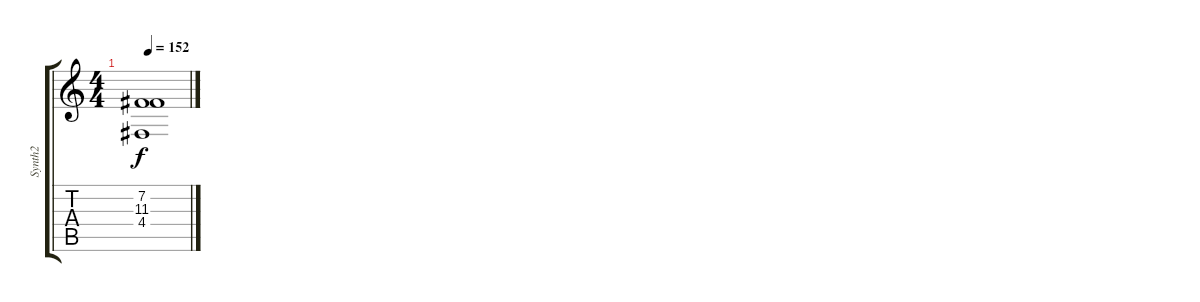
\track ("Synth2" "Synth2") {instrument synthstrings2}
\staff {score tabs}
\tuning (E4 B3 G3 D3 A2 E2) {hide}
\ts (4 4)
\tempo 152
\clef g2
\ks c
(7.2 11.3 4.4).1{dy f}
